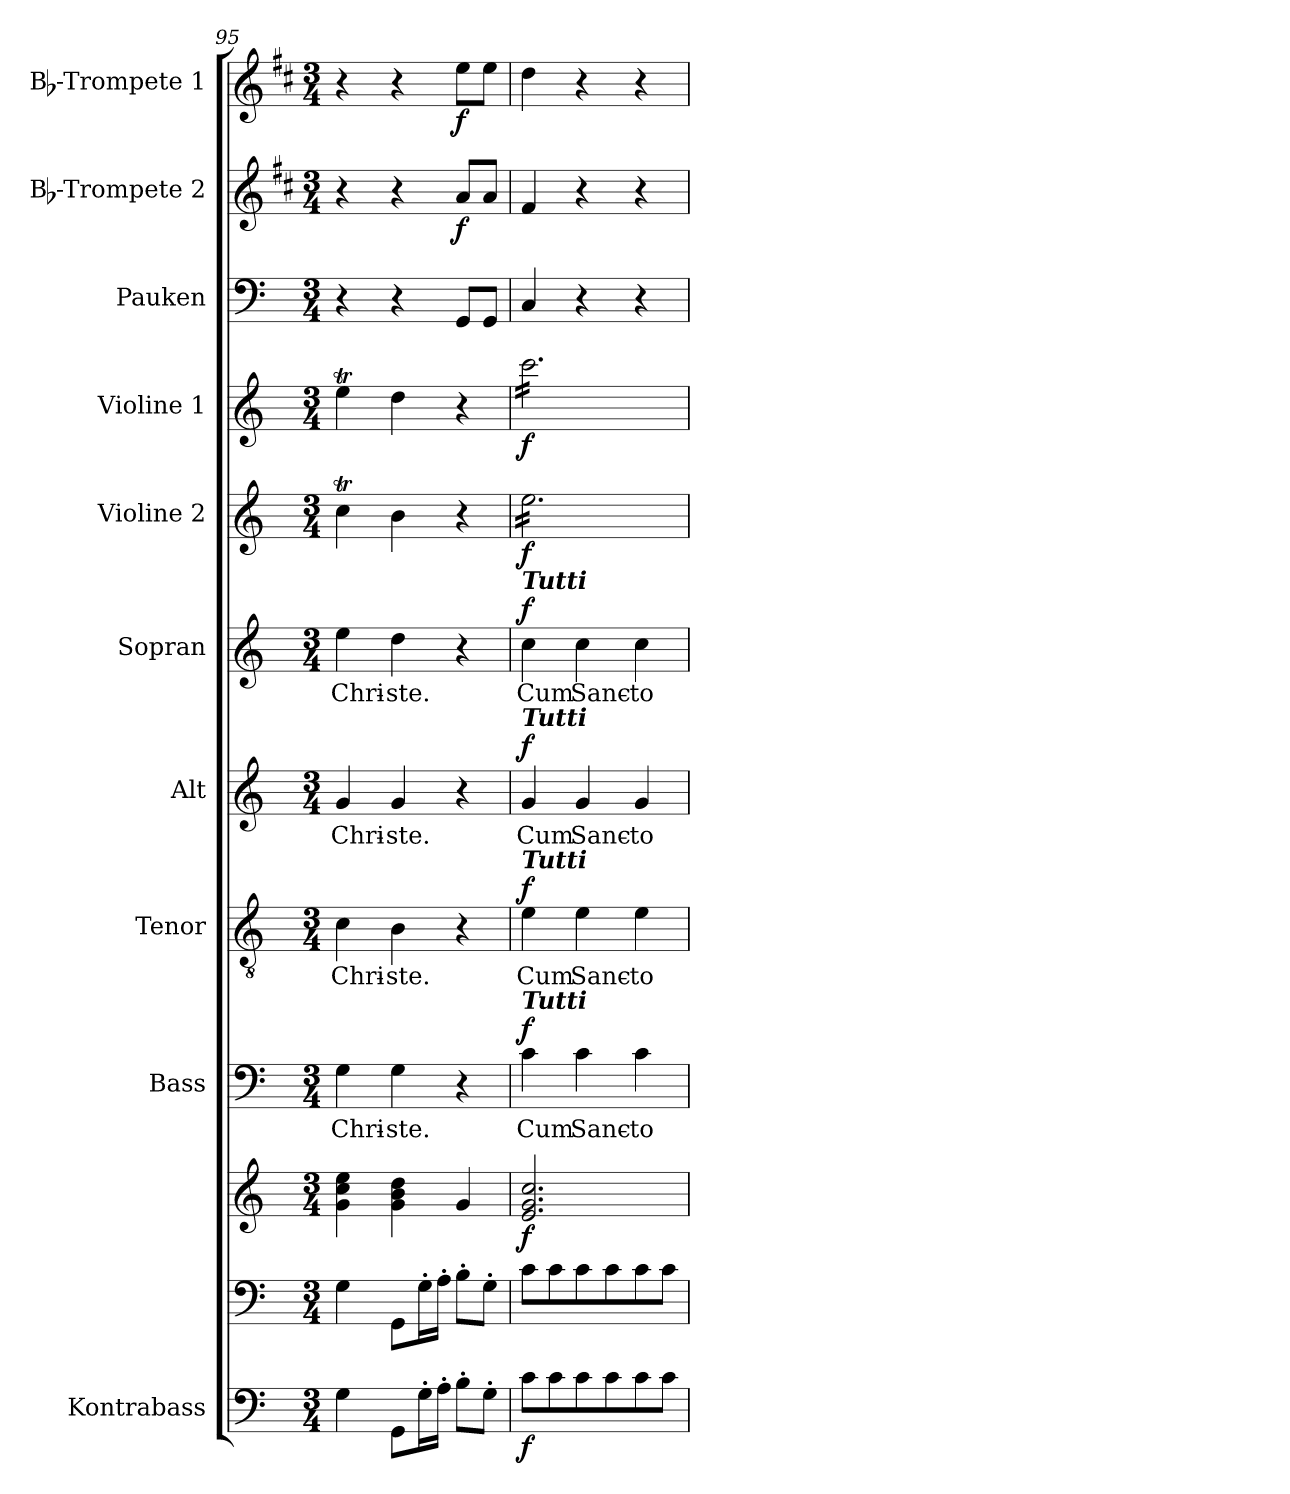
**kern	**dynam	**kern	**kern	**dynam	**kern	**text	**dynam	**kern	**text	**dynam	**kern	**text	**dynam	**kern	**text	**dynam	**kern	**dynam	**kern	**dynam	**kern	**kern	**dynam	**kern	**dynam
*part11	*part11	*part10	*part10	*part10	*part9	*part9	*part9	*part8	*part8	*part8	*part7	*part7	*part7	*part6	*part6	*part6	*part5	*part5	*part4	*part4	*part3	*part2	*part2	*part1	*part1
*staff12	*staff12	*staff11	*staff10	*staff10/11	*staff9	*staff9	*staff9	*staff8	*staff8	*staff8	*staff7	*staff7	*staff7	*staff6	*staff6	*staff6	*staff5	*staff5	*staff4	*staff4	*staff3	*staff2	*staff2	*staff1	*staff1
*I"Kontrabass	*	*	*	*	*I"Bass	*	*	*I"Tenor	*	*	*I"Alt	*	*	*I"Sopran	*	*	*I"Violine 2	*	*I"Violine 1	*	*I"Pauken	*I"Bb-Trompete 2	*	*I"Bb-Trompete 1	*
*I'Kb.	*	*	*	*	*I'B.	*	*	*I'T.	*	*	*I'A.	*	*	*I'S.	*	*	*I'Vl. 2	*	*I'Vl. 1	*	*I'Pk.	*I'Bb Trp. 2	*	*I'Bb Trp. 1	*
!!LO:PB:g=z
*clefF4	*	*clefF4	*clefG2	*	*clefF4	*	*	*clefGv2	*	*	*clefG2	*	*	*clefG2	*	*	*clefG2	*	*clefG2	*	*clefF4	*clefG2	*	*clefG2	*
*ITrd7c12	*	*	*	*	*	*	*	*	*	*	*	*	*	*	*	*	*	*	*	*	*	*ITrd1c2	*	*ITrd1c2	*
*k[]	*	*k[]	*k[]	*	*k[]	*	*	*k[]	*	*	*k[]	*	*	*k[]	*	*	*k[]	*	*k[]	*	*k[]	*k[]	*	*k[]	*
*C:	*	*C:	*C:	*	*C:	*	*	*C:	*	*	*C:	*	*	*C:	*	*	*C:	*	*C:	*	*C:	*C:	*	*C:	*
*M3/4	*	*M3/4	*M3/4	*	*M3/4	*	*	*M3/4	*	*	*M3/4	*	*	*M3/4	*	*	*M3/4	*	*M3/4	*	*M3/4	*M3/4	*	*M3/4	*
=95	=95	=95	=95	=95	=95	=95	=95	=95	=95	=95	=95	=95	=95	=95	=95	=95	=95	=95	=95	=95	=95	=95	=95	=95	=95
!	!	!	!	!	!	!LO:LY:b	!	!	!LO:LY:b	!	!	!LO:LY:b	!	!	!LO:LY:b	!	!	!	!	!	!	!	!	!	!
4GG\	.	4G\	4g\ 4cc\ 4ee\	.	4G\	Chri-	.	4c\	Chri-	.	4g/	Chri-	.	4ee\	Chri-	.	4ccT\	.	4eet\	.	4r	4r	.	4r	.
!	!	!	!	!	!	!LO:LY:b	!	!	!LO:LY:b	!	!	!LO:LY:b	!	!	!LO:LY:b	!	!	!	!	!	!	!	!	!	!
8GGG\L	.	8GG\L	4g\ 4b\ 4dd\	.	4G\	-ste.	.	4B\	-ste.	.	4g/	-ste.	.	4dd\	-ste.	.	4b\	.	4dd\	.	4r	4r	.	4r	.
16GG'>\L	.	16G'>\L	.	.	.	.	.	.	.	.	.	.	.	.	.	.	.	.	.	.	.	.	.	.	.
16AA'>\JJ	.	16A'>\JJ	.	.	.	.	.	.	.	.	.	.	.	.	.	.	.	.	.	.	.	.	.	.	.
!	!	!	!	!	!	!	!	!	!	!	!	!	!	!	!	!	!	!	!	!	!	!	!LO:DY:b	!	!LO:DY:b
8BB'>\L	.	8B'>\L	4g/	.	4r	.	.	4r	.	.	4r	.	.	4r	.	.	4r	.	4r	.	8GG/L	8g/L	f	8dd\L	f
8GG'>\J	.	8G'>\J	.	.	.	.	.	.	.	.	.	.	.	.	.	.	.	.	.	.	8GG/J	8g/J	.	8dd\J	.
=96	=96	=96	=96	=96	=96	=96	=96	=96	=96	=96	=96	=96	=96	=96	=96	=96	=96	=96	=96	=96	=96	=96	=96	=96	=96
!	!	!	!	!	!	!	!	!	!	!	!	!	!	!LO:TX:a:Bi:t=Tutti	!	!	!	!	!	!	!	!	!	!	!
!	!	!	!	!	!	!	!	!	!	!	!LO:TX:a:Bi:t=Tutti	!	!	!	!	!	!	!	!	!	!	!	!	!	!
!	!	!	!	!	!	!	!	!LO:TX:a:Bi:t=Tutti	!	!	!	!	!	!	!	!	!	!	!	!	!	!	!	!	!
!	!	!	!	!	!LO:TX:a:Bi:t=Tutti	!	!	!	!	!	!	!	!	!	!	!	!	!	!	!	!	!	!	!	!
!	!LO:DY:b	!	!	!LO:DY:b	!	!LO:LY:b	!LO:DY:a	!	!LO:LY:b	!LO:DY:a	!	!LO:LY:b	!LO:DY:a	!	!LO:LY:b	!LO:DY:a	!	!LO:DY:b	!	!LO:DY:b	!	!	!	!	!
*	*	*	*	*	*	*	*	*	*	*	*	*	*	*	*	*	*tremolo	*	*	*	*	*	*	*	*
*	*	*	*	*	*	*	*	*	*	*	*	*	*	*	*	*	*	*	*tremolo	*	*	*	*	*	*
8C\L	f	8c\L	2.e/ 2.g/ 2.cc/	f	4c\	Cum	f	4e\	Cum	f	4g/	Cum	f	4cc\	Cum	f	16ee\LL	f	16ccc\LL	f	4C/	4e/	.	4cc\	.
.	.	.	.	.	.	.	.	.	.	.	.	.	.	.	.	.	16ee\	.	16ccc\	.	.	.	.	.	.
8C\	.	8c\	.	.	.	.	.	.	.	.	.	.	.	.	.	.	16ee\	.	16ccc\	.	.	.	.	.	.
.	.	.	.	.	.	.	.	.	.	.	.	.	.	.	.	.	16ee\	.	16ccc\	.	.	.	.	.	.
!	!	!	!	!	!	!LO:LY:b	!	!	!LO:LY:b	!	!	!LO:LY:b	!	!	!LO:LY:b	!	!	!	!	!	!	!	!	!	!
8C\	.	8c\	.	.	4c\	Sanc-	.	4e\	Sanc-	.	4g/	Sanc-	.	4cc\	Sanc-	.	16ee\	.	16ccc\	.	4r	4r	.	4r	.
.	.	.	.	.	.	.	.	.	.	.	.	.	.	.	.	.	16ee\	.	16ccc\	.	.	.	.	.	.
8C\	.	8c\	.	.	.	.	.	.	.	.	.	.	.	.	.	.	16ee\	.	16ccc\	.	.	.	.	.	.
.	.	.	.	.	.	.	.	.	.	.	.	.	.	.	.	.	16ee\	.	16ccc\	.	.	.	.	.	.
!	!	!	!	!	!	!LO:LY:b	!	!	!LO:LY:b	!	!	!LO:LY:b	!	!	!LO:LY:b	!	!	!	!	!	!	!	!	!	!
8C\	.	8c\	.	.	4c\	-to	.	4e\	-to	.	4g/	-to	.	4cc\	-to	.	16ee\	.	16ccc\	.	4r	4r	.	4r	.
.	.	.	.	.	.	.	.	.	.	.	.	.	.	.	.	.	16ee\	.	16ccc\	.	.	.	.	.	.
8C\J	.	8c\J	.	.	.	.	.	.	.	.	.	.	.	.	.	.	16ee\	.	16ccc\	.	.	.	.	.	.
.	.	.	.	.	.	.	.	.	.	.	.	.	.	.	.	.	16ee\JJ	.	16ccc\JJ	.	.	.	.	.	.
*	*	*	*	*	*	*	*	*	*	*	*	*	*	*	*	*	*	*	*Xtremolo	*	*	*	*	*	*
*	*	*	*	*	*	*	*	*	*	*	*	*	*	*	*	*	*Xtremolo	*	*	*	*	*	*	*	*
=	=	=	=	=	=	=	=	=	=	=	=	=	=	=	=	=	=	=	=	=	=	=	=	=	=
*-	*-	*-	*-	*-	*-	*-	*-	*-	*-	*-	*-	*-	*-	*-	*-	*-	*-	*-	*-	*-	*-	*-	*-	*-	*-
